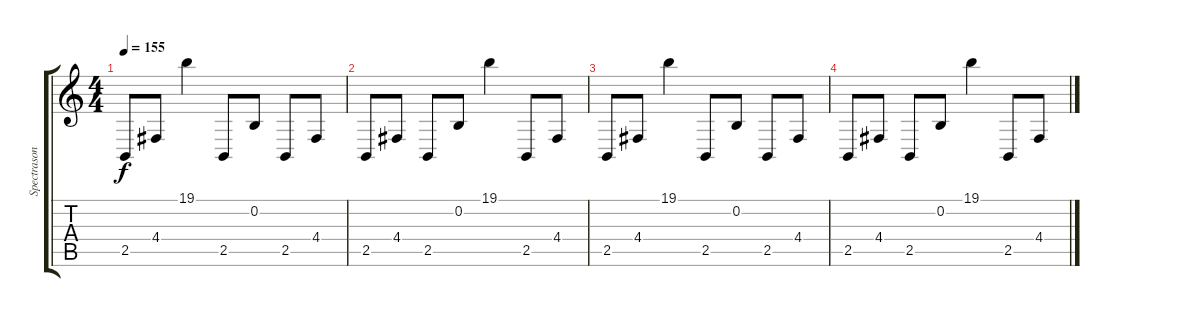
\track ("Spectrasonics Omnisphere" "Spectrason") {instrument lead1square}
\staff {score tabs}
\tuning (E4 B3 G3 D3 A2 E2) {hide}
\ts (4 4)
\tempo 155
\clef g2
\ks c
2.5.8{dy f} 4.4.8 19.1.4 2.5.8 0.2.8 2.5.8 4.4.8 |
2.5.8 4.4.8 2.5.8 0.2.8 19.1.4 2.5.8 4.4.8 |
2.5.8 4.4.8 19.1.4 2.5.8 0.2.8 2.5.8 4.4.8 |
2.5.8 4.4.8 2.5.8 0.2.8 19.1.4 2.5.8 4.4.8
